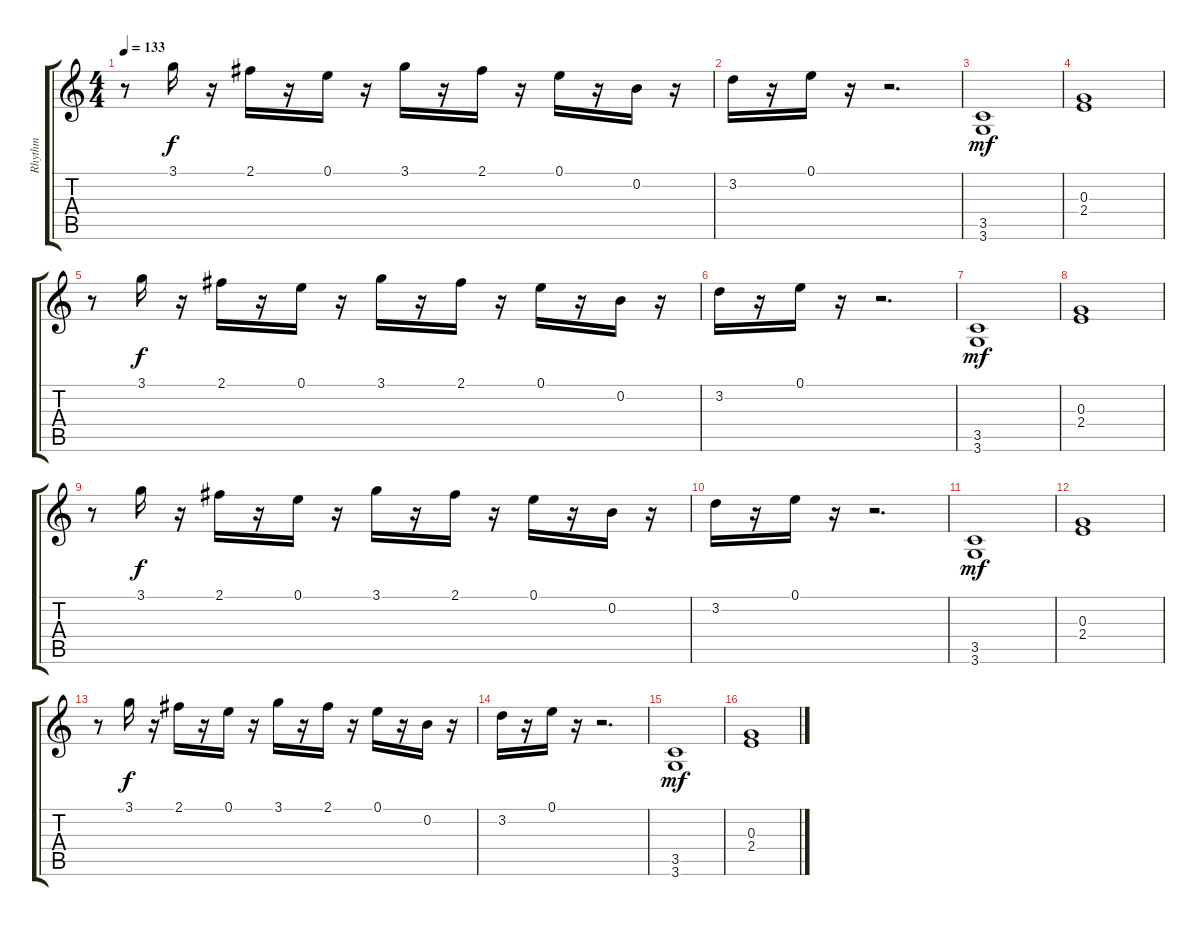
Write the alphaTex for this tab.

\track ("Rhythm" "Rhythm") {instrument distortionguitar}
\staff {score tabs}
\tuning (E4 B3 G3 D3 A2 E2) {hide}
\ts (4 4)
\tempo 133
\clef g2
\ks c
r.8{dy f instrument electricguitarmuted} 3.1.16 r.16 2.1.16 r.16 0.1.16 r.16 3.1.16 r.16 2.1.16 r.16 0.1.16 r.16 0.2.16 r.16 |
3.2.16 r.16 0.1.16 r.16 r.2{d instrument distortionguitar} |
(3.5 3.6).1{dy mf} |
(0.3 2.4).1 |
r.8{instrument electricguitarmuted} 3.1.16{dy f} r.16 2.1.16 r.16 0.1.16 r.16 3.1.16 r.16 2.1.16 r.16 0.1.16 r.16 0.2.16 r.16 |
3.2.16 r.16 0.1.16 r.16 r.2{d instrument distortionguitar} |
(3.5 3.6).1{dy mf} |
(0.3 2.4).1 |
r.8{instrument electricguitarmuted} 3.1.16{dy f} r.16 2.1.16 r.16 0.1.16 r.16 3.1.16 r.16 2.1.16 r.16 0.1.16 r.16 0.2.16 r.16 |
3.2.16 r.16 0.1.16 r.16 r.2{d instrument distortionguitar} |
(3.5 3.6).1{dy mf} |
(0.3 2.4).1 |
r.8{instrument electricguitarmuted} 3.1.16{dy f} r.16 2.1.16 r.16 0.1.16 r.16 3.1.16 r.16 2.1.16 r.16 0.1.16 r.16 0.2.16 r.16 |
3.2.16 r.16 0.1.16 r.16 r.2{d instrument distortionguitar} |
(3.5 3.6).1{dy mf} |
(0.3 2.4).1
